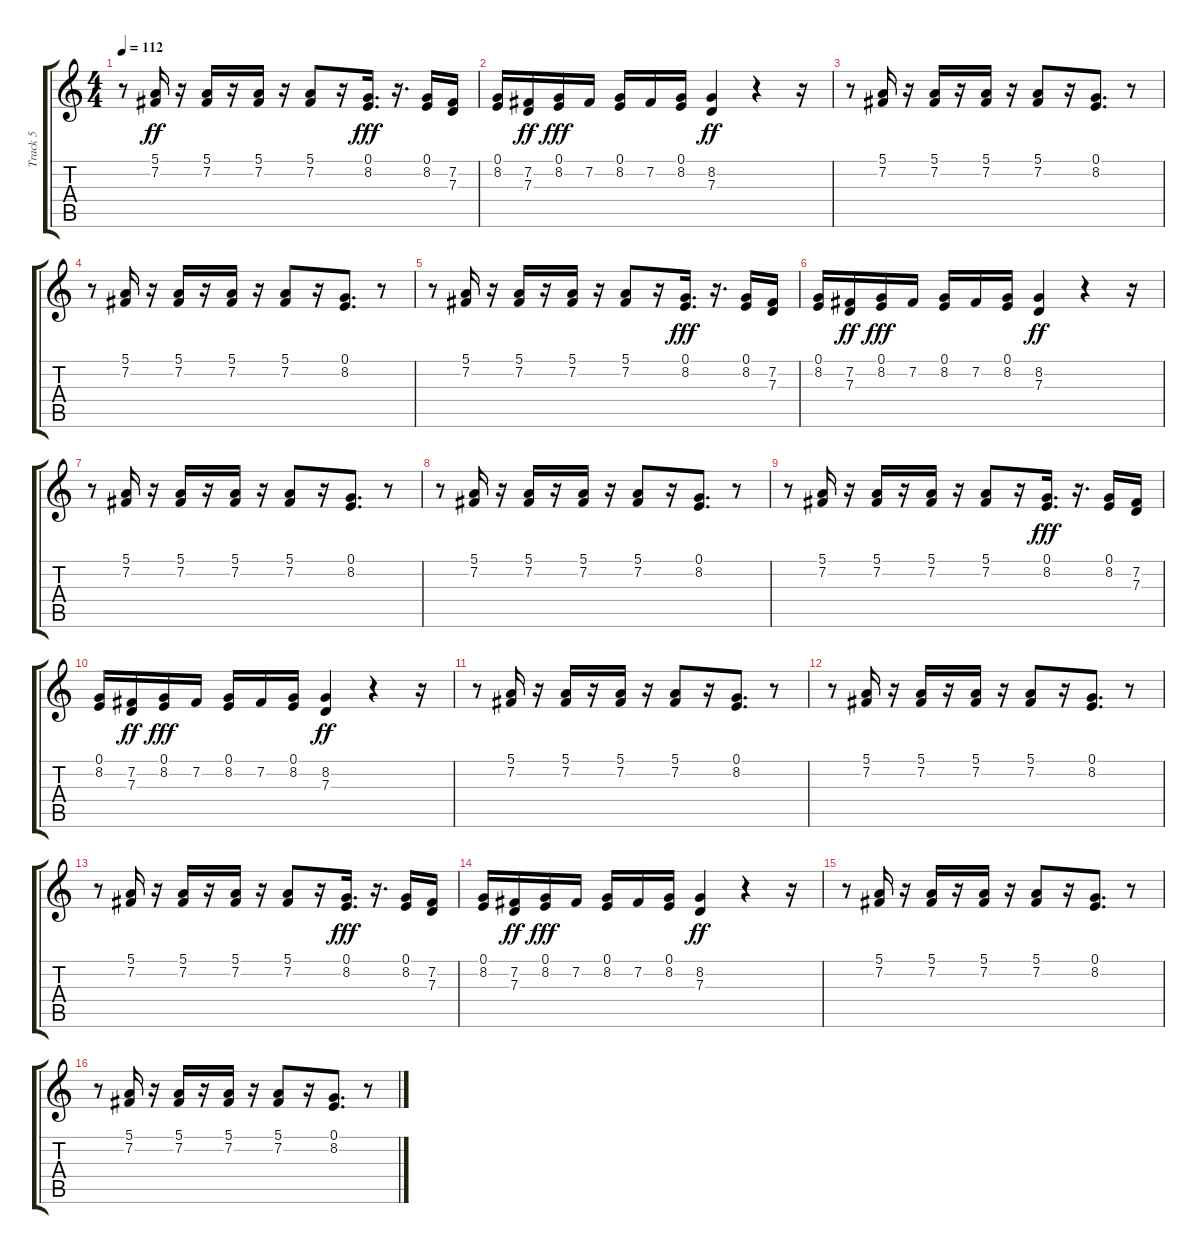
\track ("Track 5" "Track 5") {instrument choiraahs}
\staff {score tabs}
\tuning (E4 B3 G3 D3 A2 E2) {hide}
\ts (4 4)
\tempo 112
\clef g2
\ks c
r.8{dy ff} (5.1 7.2).16 r.16 (5.1 7.2).16 r.16 (5.1 7.2).16 r.16 (5.1 7.2).8 r.16 (0.1 8.2).16{d dy fff} r.16{d} (0.1 8.2).16 (7.2 7.3).16 |
(0.1 8.2).16 (7.2 7.3).16{dy ff} (0.1 8.2).16{dy fff} 7.2.16 (0.1 8.2).16 7.2.16 (0.1 8.2).16 (8.2 7.3).4{dy ff} r.4 r.16 |
r.8 (5.1 7.2).16 r.16 (5.1 7.2).16 r.16 (5.1 7.2).16 r.16 (5.1 7.2).8 r.16 (0.1 8.2).8{d} r.8 |
r.8 (5.1 7.2).16 r.16 (5.1 7.2).16 r.16 (5.1 7.2).16 r.16 (5.1 7.2).8 r.16 (0.1 8.2).8{d} r.8 |
r.8 (5.1 7.2).16 r.16 (5.1 7.2).16 r.16 (5.1 7.2).16 r.16 (5.1 7.2).8 r.16 (0.1 8.2).16{d dy fff} r.16{d} (0.1 8.2).16 (7.2 7.3).16 |
(0.1 8.2).16 (7.2 7.3).16{dy ff} (0.1 8.2).16{dy fff} 7.2.16 (0.1 8.2).16 7.2.16 (0.1 8.2).16 (8.2 7.3).4{dy ff} r.4 r.16 |
r.8 (5.1 7.2).16 r.16 (5.1 7.2).16 r.16 (5.1 7.2).16 r.16 (5.1 7.2).8 r.16 (0.1 8.2).8{d} r.8 |
r.8 (5.1 7.2).16 r.16 (5.1 7.2).16 r.16 (5.1 7.2).16 r.16 (5.1 7.2).8 r.16 (0.1 8.2).8{d} r.8 |
r.8 (5.1 7.2).16 r.16 (5.1 7.2).16 r.16 (5.1 7.2).16 r.16 (5.1 7.2).8 r.16 (0.1 8.2).16{d dy fff} r.16{d} (0.1 8.2).16 (7.2 7.3).16 |
(0.1 8.2).16 (7.2 7.3).16{dy ff} (0.1 8.2).16{dy fff} 7.2.16 (0.1 8.2).16 7.2.16 (0.1 8.2).16 (8.2 7.3).4{dy ff} r.4 r.16 |
r.8 (5.1 7.2).16 r.16 (5.1 7.2).16 r.16 (5.1 7.2).16 r.16 (5.1 7.2).8 r.16 (0.1 8.2).8{d} r.8 |
r.8 (5.1 7.2).16 r.16 (5.1 7.2).16 r.16 (5.1 7.2).16 r.16 (5.1 7.2).8 r.16 (0.1 8.2).8{d} r.8 |
r.8 (5.1 7.2).16 r.16 (5.1 7.2).16 r.16 (5.1 7.2).16 r.16 (5.1 7.2).8 r.16 (0.1 8.2).16{d dy fff} r.16{d} (0.1 8.2).16 (7.2 7.3).16 |
(0.1 8.2).16 (7.2 7.3).16{dy ff} (0.1 8.2).16{dy fff} 7.2.16 (0.1 8.2).16 7.2.16 (0.1 8.2).16 (8.2 7.3).4{dy ff} r.4 r.16 |
r.8 (5.1 7.2).16 r.16 (5.1 7.2).16 r.16 (5.1 7.2).16 r.16 (5.1 7.2).8 r.16 (0.1 8.2).8{d} r.8 |
r.8 (5.1 7.2).16 r.16 (5.1 7.2).16 r.16 (5.1 7.2).16 r.16 (5.1 7.2).8 r.16 (0.1 8.2).8{d} r.8
